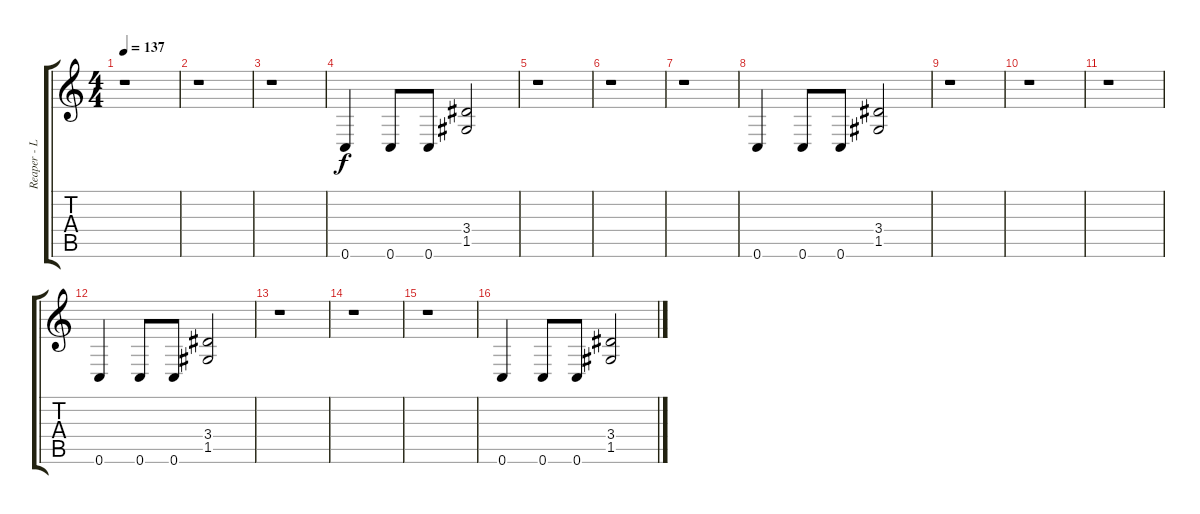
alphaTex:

\track ("Reaper - Left" "Reaper - L") {instrument overdrivenguitar}
\staff {score tabs}
\tuning (D4 A3 F3 C3 G2 C2) {hide}
\ts (4 4)
\tempo 137
\clef g2
\ks c
r.1{dy f instrument overdrivenguitar} |
r.1 |
r.1 |
0.6.4 0.6.8 0.6.8 (3.4 1.5).2 |
r.1 |
r.1 |
r.1 |
0.6.4 0.6.8 0.6.8 (3.4 1.5).2 |
r.1 |
r.1 |
r.1 |
0.6.4 0.6.8 0.6.8 (3.4 1.5).2 |
r.1 |
r.1 |
r.1 |
0.6.4 0.6.8 0.6.8 (3.4 1.5).2
